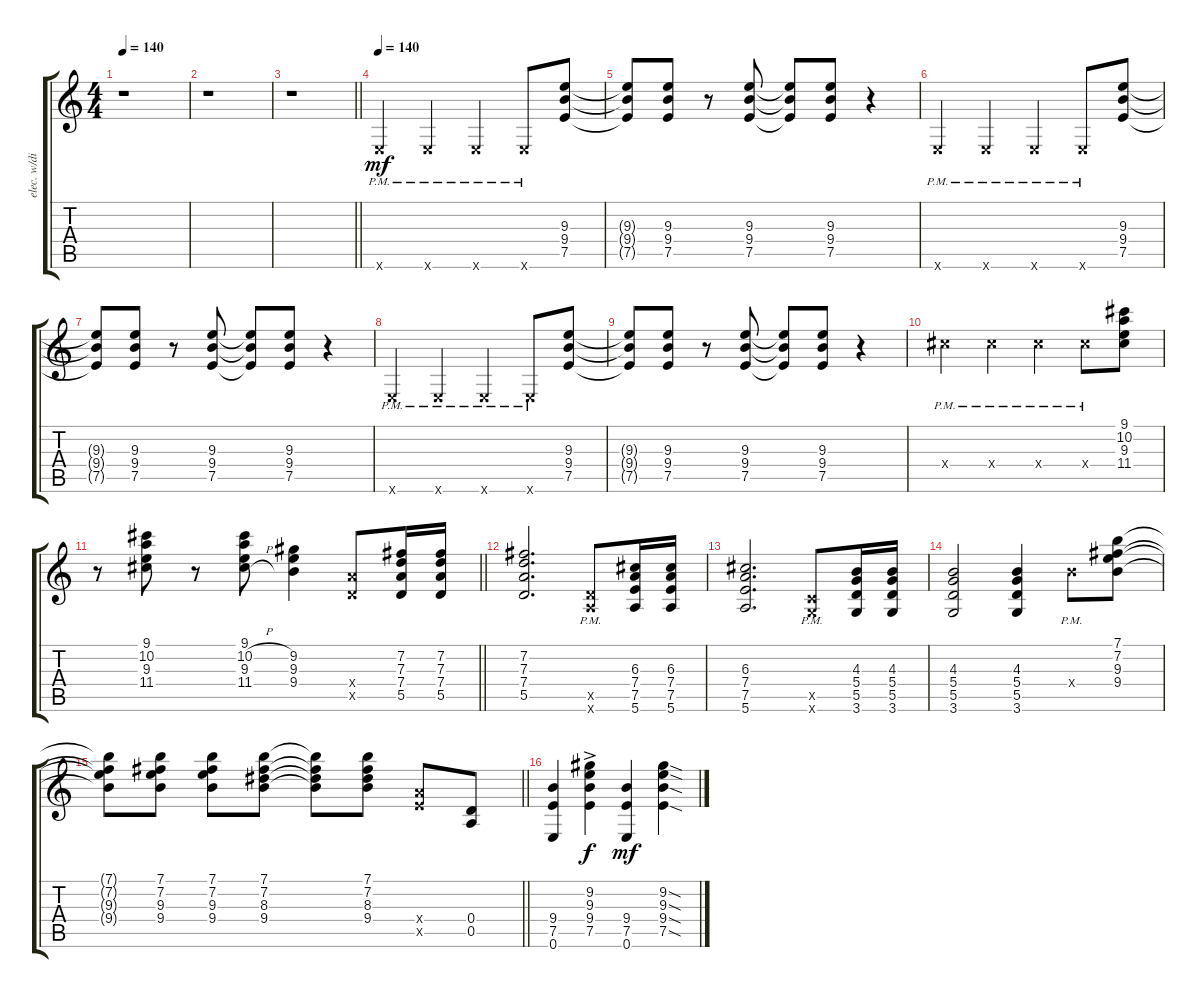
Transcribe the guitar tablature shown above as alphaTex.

\track ("elec. w/dist. [two gtrs arr. for one; do" "elec. w/di") {instrument overdrivenguitar}
\staff {score tabs}
\tuning (E4 B3 G3 D3 A2 E2) {hide}
\ts (4 4)
\tempo 140
\clef g2
\ks c
r.1{dy p} |
r.1 |
\barLineRight lightlight
r.1 |
\tempo 140
0.6{pm x}.4{dy mf} 0.6{pm x}.4 0.6{pm x}.4 0.6{pm x}.8 (9.3 9.4 7.5).8 |
(9.3{t} 9.4{t} 7.5{t}).8 (9.3 9.4 7.5).8 r.8 (9.3 9.4 7.5).8 (9.3{t} 9.4{t} 7.5{t}).8 (9.3 9.4 7.5).8 r.4 |
0.6{pm x}.4 0.6{pm x}.4 0.6{pm x}.4 0.6{pm x}.8 (9.3 9.4 7.5).8 |
(9.3{t} 9.4{t} 7.5{t}).8 (9.3 9.4 7.5).8 r.8 (9.3 9.4 7.5).8 (9.3{t} 9.4{t} 7.5{t}).8 (9.3 9.4 7.5).8 r.4 |
0.6{pm x}.4 0.6{pm x}.4 0.6{pm x}.4 0.6{pm x}.8 (9.3 9.4 7.5).8 |
(9.3{t} 9.4{t} 7.5{t}).8 (9.3 9.4 7.5).8 r.8 (9.3 9.4 7.5).8 (9.3{t} 9.4{t} 7.5{t}).8 (9.3 9.4 7.5).8 r.4 |
11.4{pm x}.4 11.4{pm x}.4 11.4{pm x}.4 11.4{pm x}.8 (9.1 10.2 9.3 11.4).8 |
\barLineRight lightlight
r.8 (9.1 10.2 9.3 11.4).8 r.8 (9.1 10.2{h} 9.3 11.4{h}).8 (9.2 9.3 9.4).4 (7.4{x} 5.5{x}).8 (7.2 7.3 7.4 5.5).16 (7.2 7.3 7.4 5.5).16 |
(7.2 7.3 7.4 5.5).2{d} (5.5{pm x} 5.6{pm x}).8 (6.3 7.4 7.5 5.6).16 (6.3 7.4 7.5 5.6).16 |
(6.3 7.4 7.5 5.6).2{d} (3.5{pm x} 3.6{pm x}).8 (4.3 5.4 5.5 3.6).16 (4.3 5.4 5.5 3.6).16 |
(4.3 5.4 5.5 3.6).2 (4.3 5.4 5.5 3.6).4 9.4{pm x}.8 (7.1 7.2 9.3 9.4).8 |
\barLineRight lightlight
(7.1{t} 7.2{t} 9.3{t} 9.4{t}).8 (7.1 7.2 9.3 9.4).8 (7.1 7.2 9.3 9.4).8 (7.1 7.2 8.3 9.4).8 (7.1{t} 7.2{t} 8.3{t} 9.4{t}).8 (7.1 7.2 8.3 9.4).8 (7.4{x} 7.5{x}).8 (0.4 0.5).8 |
(9.4 7.5 0.6).4 (9.2{ac} 9.3{ac} 9.4{ac} 7.5{ac}).4{dy f} (9.4 7.5 0.6).4{dy mf} (9.2{sod} 9.3{sod} 9.4{sod} 7.5{sod}).4
